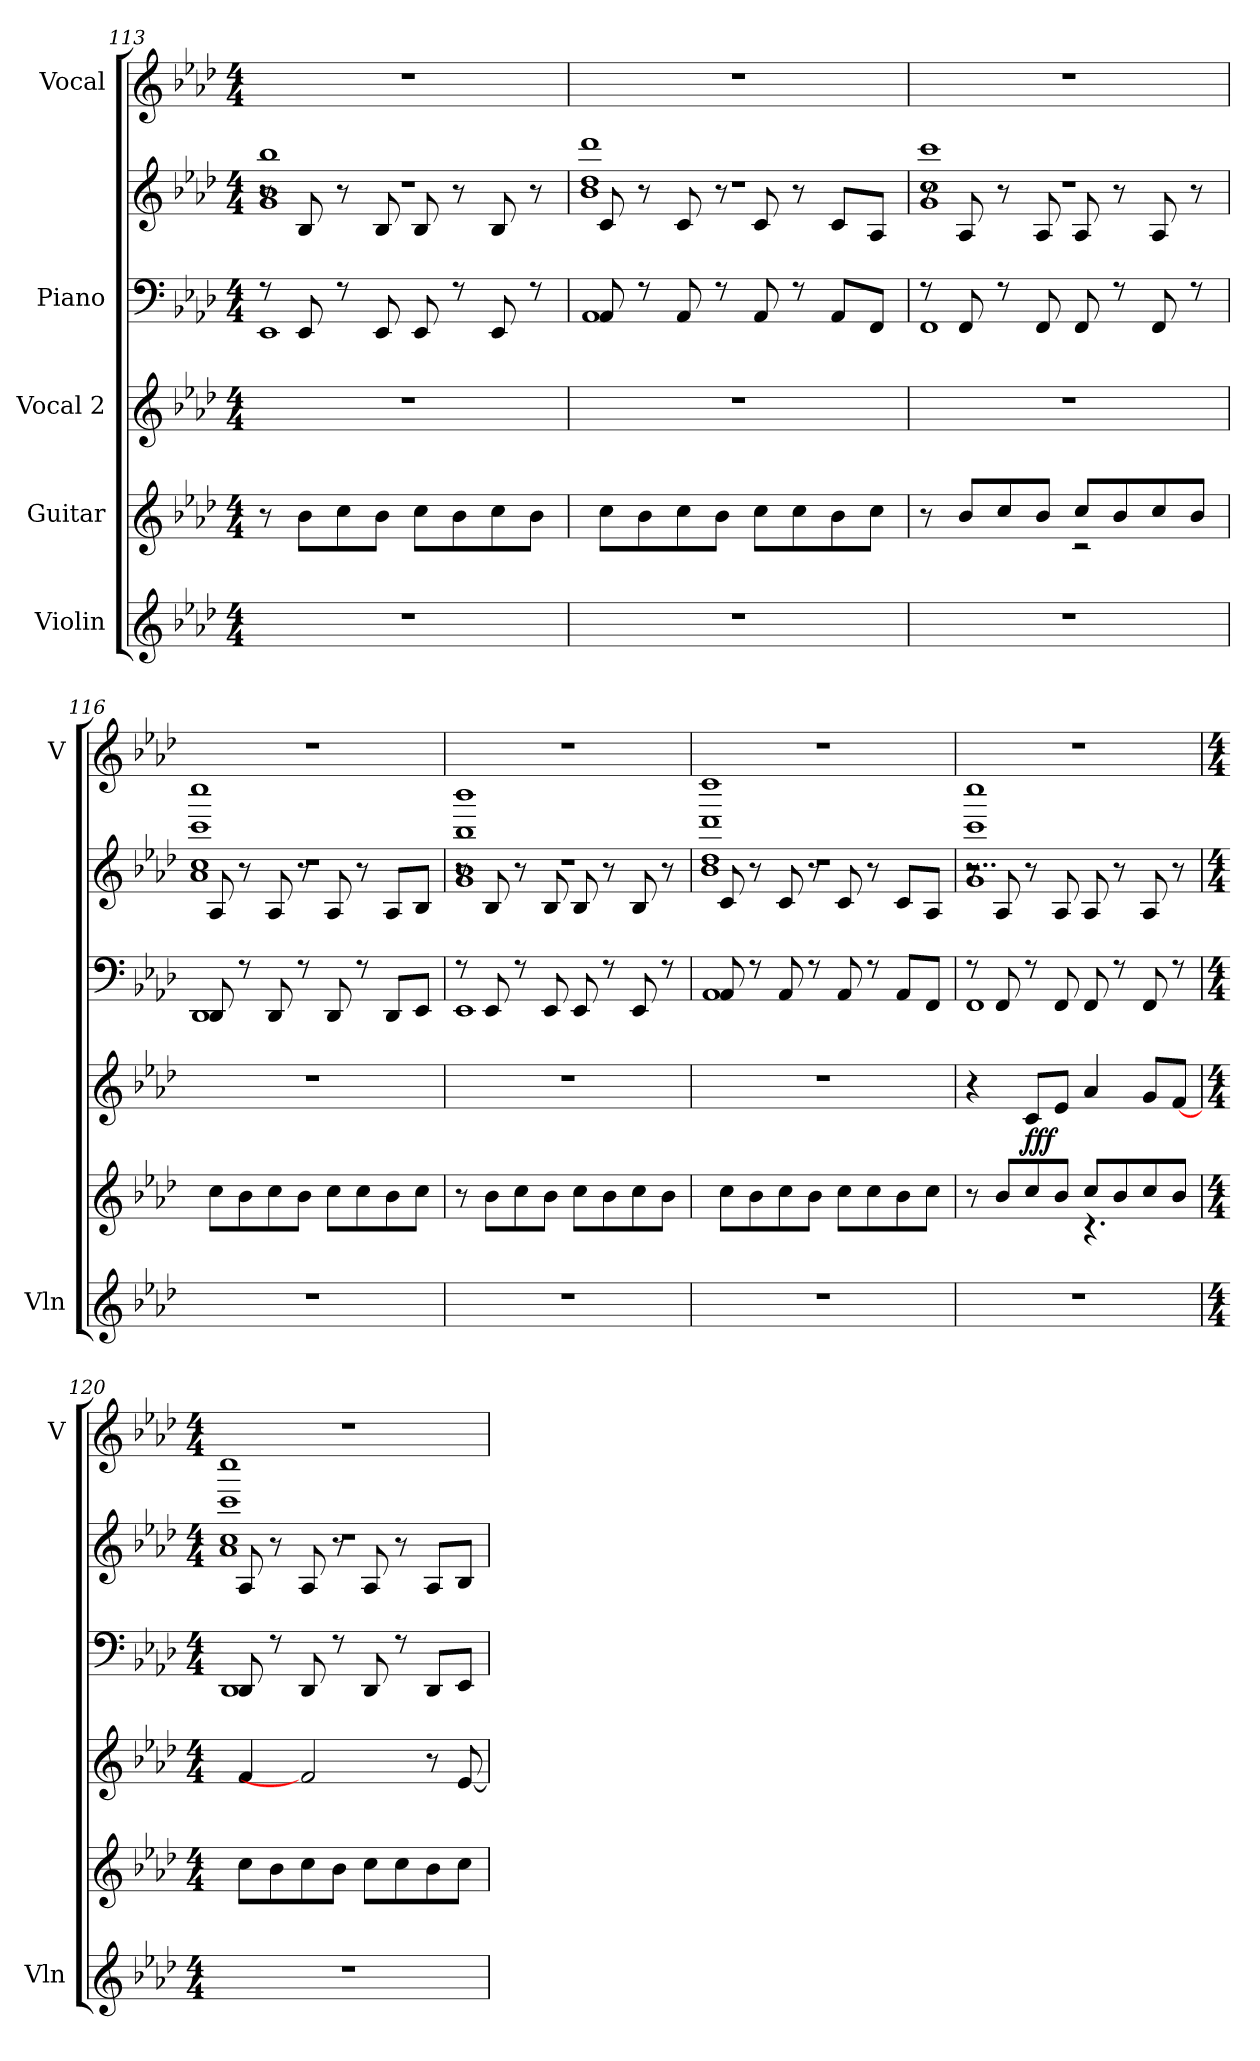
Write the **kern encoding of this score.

**kern	**kern	**kern	**dynam	**kern	**kern	**kern
*part5	*part4	*part3	*part3	*part2	*part2	*part1
*staff6	*staff5	*staff4	*staff4	*staff3	*staff2	*staff1
*I"Violin	*I"Guitar	*I"Vocal 2	*	*I"Piano	*	*I"Vocal
*I'Vln	*	*	*	*	*	*I'V
*clefG2	*clefG2	*clefG2	*	*clefF4	*clefG2	*clefG2
*k[b-e-a-d-]	*k[b-e-a-d-]	*k[b-e-a-d-]	*	*k[b-e-a-d-]	*k[b-e-a-d-]	*k[b-e-a-d-]
*M4/4	*M4/4	*M4/4	*	*M4/4	*M4/4	*M4/4
=113	=113	=113	=113	=113	=113	=113
*	*	*	*	*^	*^	*
*	*	*	*	*	*	*	*^	*
*	*	*	*	*	*	*	*	*^	*
1r	8r	1r	.	8r	1EE-	8r	1g	1b- 1bb-	1r	1r
.	8b-\L	.	.	8EE-/	.	8B-/	.	.	.	.
.	8cc\	.	.	8r	.	8r	.	.	.	.
.	8b-\J	.	.	8EE-/	.	8B-/	.	.	.	.
.	8cc\L	.	.	8EE-/	.	8B-/	.	.	.	.
.	8b-\	.	.	8r	.	8r	.	.	.	.
.	8cc\	.	.	8EE-/	.	8B-/	.	.	.	.
.	8b-\J	.	.	8r	.	8r	.	.	.	.
=114	=114	=114	=114	=114	=114	=114	=114	=114	=114	=114
1r	8cc\L	1r	.	8AA-/	1AA-	8c/	1b-	1dd- 1ddd-	1r	1r
.	8b-\	.	.	8r	.	8r	.	.	.	.
.	8cc\	.	.	8AA-/	.	8c/	.	.	.	.
.	8b-\J	.	.	8r	.	8r	.	.	.	.
.	8cc\L	.	.	8AA-/	.	8c/	.	.	.	.
.	8cc\	.	.	8r	.	8r	.	.	.	.
.	8b-\	.	.	8AA-/L	.	8c/L	.	.	.	.
.	8cc\J	.	.	8FF/J	.	8A-/J	.	.	.	.
=115	=115	=115	=115	=115	=115	=115	=115	=115	=115	=115
*	*^	*	*	*	*	*	*	*	*	*
1r	8r	2ryy	1r	.	8r	1FF	8r	1g	1cc 1ccc	1r	1r
.	8b-/L	.	.	.	8FF/	.	8A-/	.	.	.	.
.	8cc/	.	.	.	8r	.	8r	.	.	.	.
.	8b-/J	.	.	.	8FF/	.	8A-/	.	.	.	.
.	8cc/L	2r	.	.	8FF/	.	8A-/	.	.	.	.
.	8b-/	.	.	.	8r	.	8r	.	.	.	.
.	8cc/	.	.	.	8FF/	.	8A-/	.	.	.	.
.	8b-/J	.	.	.	8r	.	8r	.	.	.	.
*	*v	*v	*	*	*	*	*	*	*	*	*
!!LO:LB:g=z
=116	=116	=116	=116	=116	=116	=116	=116	=116	=116	=116
1r	8cc\L	1r	.	8DD-/	1DD-	8A-/	1a-	1cc 1ccc 1cccc	1r	1r
.	8b-\	.	.	8r	.	8r	.	.	.	.
.	8cc\	.	.	8DD-/	.	8A-/	.	.	.	.
.	8b-\J	.	.	8r	.	8r	.	.	.	.
.	8cc\L	.	.	8DD-/	.	8A-/	.	.	.	.
.	8cc\	.	.	8r	.	8r	.	.	.	.
.	8b-\	.	.	8DD-/L	.	8A-/L	.	.	.	.
.	8cc\J	.	.	8EE-/J	.	8B-/J	.	.	.	.
=117	=117	=117	=117	=117	=117	=117	=117	=117	=117	=117
1r	8r	1r	.	8r	1EE-	8r	1g	1b- 1bb- 1bbb-	1r	1r
.	8b-\L	.	.	8EE-/	.	8B-/	.	.	.	.
.	8cc\	.	.	8r	.	8r	.	.	.	.
.	8b-\J	.	.	8EE-/	.	8B-/	.	.	.	.
.	8cc\L	.	.	8EE-/	.	8B-/	.	.	.	.
.	8b-\	.	.	8r	.	8r	.	.	.	.
.	8cc\	.	.	8EE-/	.	8B-/	.	.	.	.
.	8b-\J	.	.	8r	.	8r	.	.	.	.
=118	=118	=118	=118	=118	=118	=118	=118	=118	=118	=118
1r	8cc\L	1r	.	8AA-/	1AA-	8c/	1b-	1dd- 1ddd- 1dddd-	1r	1r
.	8b-\	.	.	8r	.	8r	.	.	.	.
.	8cc\	.	.	8AA-/	.	8c/	.	.	.	.
.	8b-\J	.	.	8r	.	8r	.	.	.	.
.	8cc\L	.	.	8AA-/	.	8c/	.	.	.	.
.	8cc\	.	.	8r	.	8r	.	.	.	.
.	8b-\	.	.	8AA-/L	.	8c/L	.	.	.	.
.	8cc\J	.	.	8FF/J	.	8A-/J	.	.	.	.
=119	=119	=119	=119	=119	=119	=119	=119	=119	=119	=119
*	*^	*	*	*	*	*	*	*	*	*
1r	8r	2ryy	4r	.	8r	1FF	8r	1g	1ccc 1cccc	2..r	1r
.	8b-/L	.	.	.	8FF/	.	8A-/	.	.	.	.
!	!	!	!	!LO:DY:b	!	!	!	!	!	!	!
.	8cc/	.	8c/L	fff	8r	.	8r	.	.	.	.
.	8b-/J	.	8e-/J	.	8FF/	.	8A-/	.	.	.	.
.	8cc/L	4.r	4a-/	.	8FF/	.	8A-/	.	.	.	.
.	8b-/	.	.	.	8r	.	8r	.	.	.	.
.	8cc/	.	8g/L	.	8FF/	.	8A-/	.	.	.	.
.	8b-/J	8ryy	[8f/J	.	8r	.	8r	.	.	8ryy	.
*	*v	*v	*	*	*	*	*	*	*	*	*
!!LO:PB:g=z
=120	=120	=120	=120	=120	=120	=120	=120	=120	=120	=120
*M4/4	*M4/4	*M4/4	*	*M4/4	*	*M4/4	*	*	*	*M4/4
1r	8cc\L	4f/	.	8DD-/	1DD-	8A-/	1a-	1cc 1ccc 1cccc	1r	1r
.	8b-\	.	.	8r	.	8r	.	.	.	.
.	8cc\	2f/]	.	8DD-/	.	8A-/	.	.	.	.
.	8b-\J	.	.	8r	.	8r	.	.	.	.
.	8cc\L	.	.	8DD-/	.	8A-/	.	.	.	.
.	8cc\	.	.	8r	.	8r	.	.	.	.
.	8b-\	8r	.	8DD-/L	.	8A-/L	.	.	.	.
.	8cc\J	[8e-/	.	8EE-/J	.	8B-/J	.	.	.	.
*	*	*	*	*v	*v	*	*	*	*	*
*	*	*	*	*	*v	*v	*v	*v	*
=	=	=	=	=	=	=
*-	*-	*-	*-	*-	*-	*-
